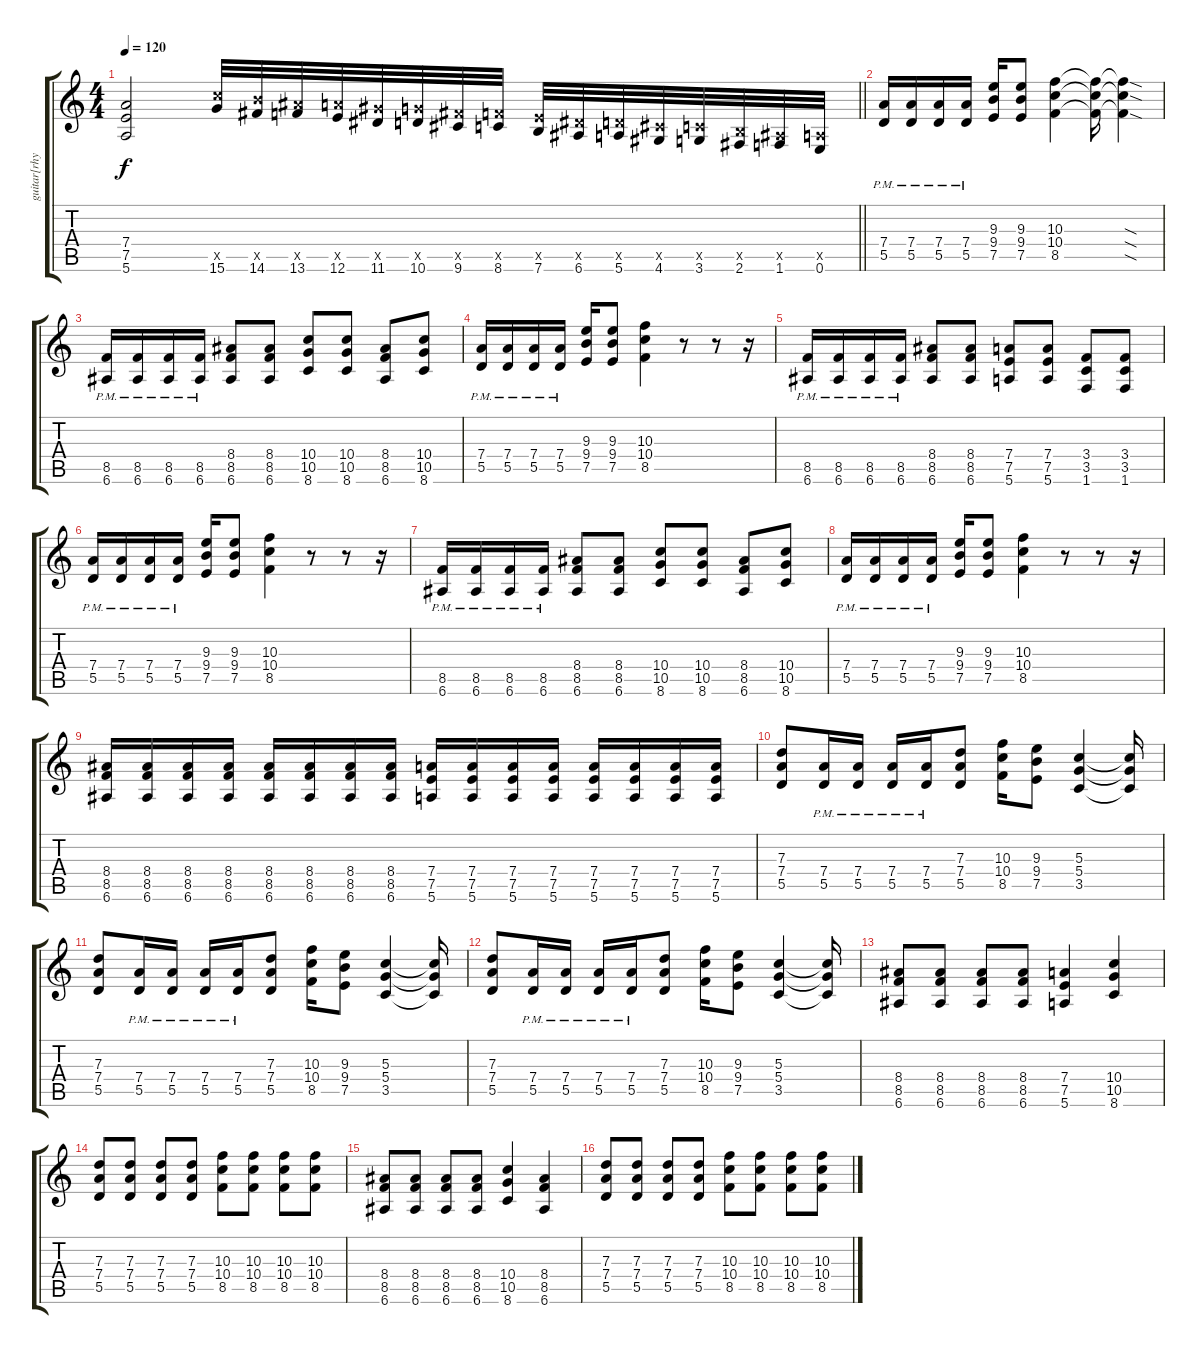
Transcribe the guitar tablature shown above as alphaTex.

\track ("guitar[rhythm]" "guitar[rhy") {instrument distortionguitar}
\staff {score tabs}
\tuning (E4 B3 G3 D3 A2 E2) {hide}
\ts (4 4)
\tempo 120
\clef g2
\barLineRight lightlight
\ks c
(7.4 7.5 5.6).2{dy f} (15.5{x} 15.6).32 (14.5{x} 14.6).32 (13.5{x} 13.6).32 (12.5{x} 12.6).32 (11.5{x} 11.6).32 (10.5{x} 10.6).32 (9.5{x} 9.6).32 (8.5{x} 8.6).32 (7.5{x} 7.6).32 (6.5{x} 6.6).32 (5.5{x} 5.6).32 (4.5{x} 4.6).32 (3.5{x} 3.6).32 (2.5{x} 2.6).32 (1.5{x} 1.6).32 (0.5{x} 0.6).32 |
(7.4{pm} 5.5{pm}).16 (7.4{pm} 5.5{pm}).16 (7.4{pm} 5.5{pm}).16 (7.4{pm} 5.5{pm}).16 (9.3 9.4 7.5).16 (9.3 9.4 7.5).8 (10.3 10.4 8.5).4 (10.3{t} 10.4{t} 8.5{t}).16 (10.3{sod t} 10.4{sod t} 8.5{sod t}).4 |
(8.5{pm} 6.6{pm}).16 (8.5{pm} 6.6{pm}).16 (8.5{pm} 6.6{pm}).16 (8.5{pm} 6.6{pm}).16 (8.4 8.5 6.6).8 (8.4 8.5 6.6).8 (10.4 10.5 8.6).8 (10.4 10.5 8.6).8 (8.4 8.5 6.6).8 (10.4 10.5 8.6).8 |
(7.4{pm} 5.5{pm}).16 (7.4{pm} 5.5{pm}).16 (7.4{pm} 5.5{pm}).16 (7.4{pm} 5.5{pm}).16 (9.3 9.4 7.5).16 (9.3 9.4 7.5).8 (10.3 10.4 8.5).4 r.8 r.8 r.16 |
(8.5{pm} 6.6{pm}).16 (8.5{pm} 6.6{pm}).16 (8.5{pm} 6.6{pm}).16 (8.5{pm} 6.6{pm}).16 (8.4 8.5 6.6).8 (8.4 8.5 6.6).8 (7.4 7.5 5.6).8 (7.4 7.5 5.6).8 (3.4 3.5 1.6).8 (3.4 3.5 1.6).8 |
(7.4{pm} 5.5{pm}).16 (7.4{pm} 5.5{pm}).16 (7.4{pm} 5.5{pm}).16 (7.4{pm} 5.5{pm}).16 (9.3 9.4 7.5).16 (9.3 9.4 7.5).8 (10.3 10.4 8.5).4 r.8 r.8 r.16 |
(8.5{pm} 6.6{pm}).16 (8.5{pm} 6.6{pm}).16 (8.5{pm} 6.6{pm}).16 (8.5{pm} 6.6{pm}).16 (8.4 8.5 6.6).8 (8.4 8.5 6.6).8 (10.4 10.5 8.6).8 (10.4 10.5 8.6).8 (8.4 8.5 6.6).8 (10.4 10.5 8.6).8 |
(7.4{pm} 5.5{pm}).16 (7.4{pm} 5.5{pm}).16 (7.4{pm} 5.5{pm}).16 (7.4{pm} 5.5{pm}).16 (9.3 9.4 7.5).16 (9.3 9.4 7.5).8 (10.3 10.4 8.5).4 r.8 r.8 r.16 |
(8.4 8.5 6.6).16 (8.4 8.5 6.6).16 (8.4 8.5 6.6).16 (8.4 8.5 6.6).16 (8.4 8.5 6.6).16 (8.4 8.5 6.6).16 (8.4 8.5 6.6).16 (8.4 8.5 6.6).16 (7.4 7.5 5.6).16 (7.4 7.5 5.6).16 (7.4 7.5 5.6).16 (7.4 7.5 5.6).16 (7.4 7.5 5.6).16 (7.4 7.5 5.6).16 (7.4 7.5 5.6).16 (7.4 7.5 5.6).16 |
(7.3 7.4 5.5).8 (7.4{pm} 5.5{pm}).16 (7.4{pm} 5.5{pm}).16 (7.4{pm} 5.5{pm}).16 (7.4{pm} 5.5{pm}).16 (7.3 7.4 5.5).8 (10.3 10.4 8.5).16 (9.3 9.4 7.5).8 (5.3 5.4 3.5).4 (5.3{t} 5.4{t} 3.5{t}).16 |
(7.3 7.4 5.5).8 (7.4{pm} 5.5{pm}).16 (7.4{pm} 5.5{pm}).16 (7.4{pm} 5.5{pm}).16 (7.4{pm} 5.5{pm}).16 (7.3 7.4 5.5).8 (10.3 10.4 8.5).16 (9.3 9.4 7.5).8 (5.3 5.4 3.5).4 (5.3{t} 5.4{t} 3.5{t}).16 |
(7.3 7.4 5.5).8 (7.4{pm} 5.5{pm}).16 (7.4{pm} 5.5{pm}).16 (7.4{pm} 5.5{pm}).16 (7.4{pm} 5.5{pm}).16 (7.3 7.4 5.5).8 (10.3 10.4 8.5).16 (9.3 9.4 7.5).8 (5.3 5.4 3.5).4 (5.3{t} 5.4{t} 3.5{t}).16 |
(8.4 8.5 6.6).8 (8.4 8.5 6.6).8 (8.4 8.5 6.6).8 (8.4 8.5 6.6).8 (7.4 7.5 5.6).4 (10.4 10.5 8.6).4 |
(7.3 7.4 5.5).8 (7.3 7.4 5.5).8 (7.3 7.4 5.5).8 (7.3 7.4 5.5).8 (10.3 10.4 8.5).8 (10.3 10.4 8.5).8 (10.3 10.4 8.5).8 (10.3 10.4 8.5).8 |
(8.4 8.5 6.6).8 (8.4 8.5 6.6).8 (8.4 8.5 6.6).8 (8.4 8.5 6.6).8 (10.4 10.5 8.6).4 (8.4 8.5 6.6).4 |
(7.3 7.4 5.5).8 (7.3 7.4 5.5).8 (7.3 7.4 5.5).8 (7.3 7.4 5.5).8 (10.3 10.4 8.5).8 (10.3 10.4 8.5).8 (10.3 10.4 8.5).8 (10.3 10.4 8.5).8
